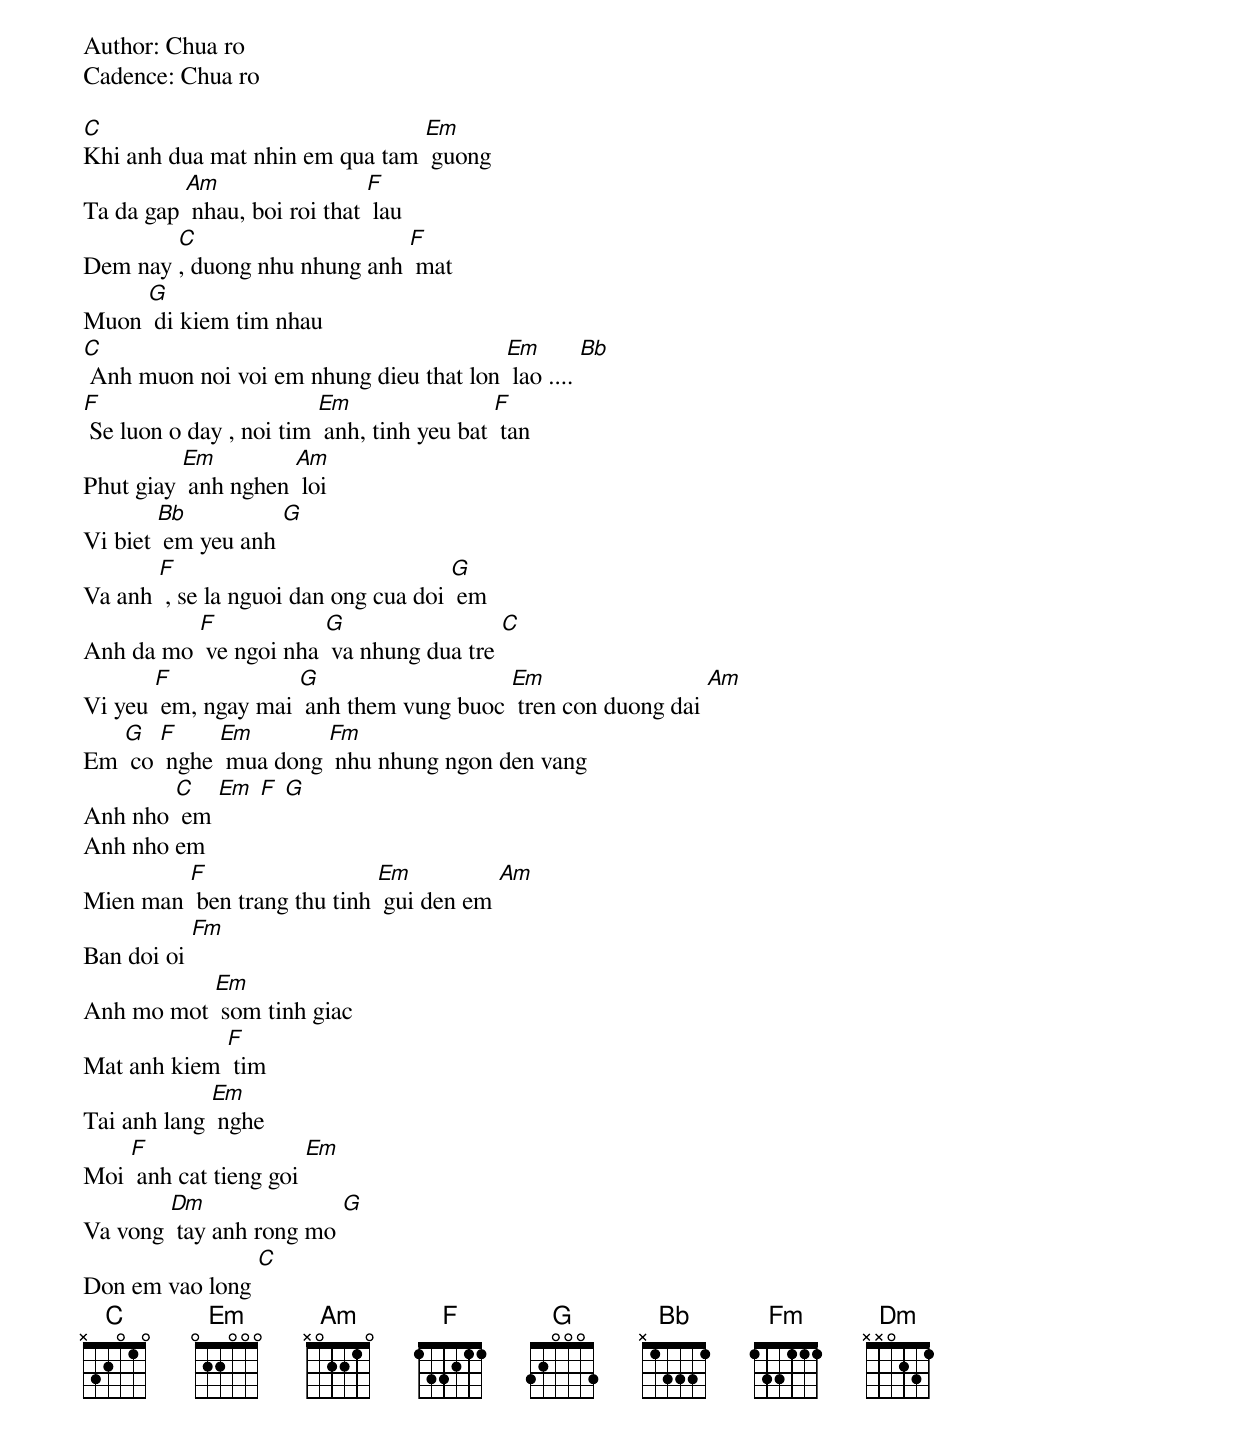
Author: Chua ro
Cadence: Chua ro

[C]Khi anh dua mat nhin em qua tam [Em] guong
Ta da gap [Am] nhau, boi roi that [F] lau
Dem nay [C], duong nhu nhung anh [F] mat
Muon [G] di kiem tim nhau
[C] Anh muon noi voi em nhung dieu that lon [Em] lao .... [Bb]
[F] Se luon o day , noi tim [Em] anh, tinh yeu bat [F] tan
Phut giay [Em] anh nghen [Am] loi
Vi biet [Bb] em yeu anh [G]
Va anh [F] , se la nguoi dan ong cua doi [G] em
Anh da mo [F] ve ngoi nha [G] va nhung dua tre [C]
Vi yeu [F] em, ngay mai [G] anh them vung buoc [Em] tren con duong dai [Am]
Em [G] co [F] nghe [Em] mua dong [Fm] nhu nhung ngon den vang
Anh nho [C] em [Em] [F] [G]
Anh nho em
Mien man [F] ben trang thu tinh [Em] gui den em [Am]
Ban doi oi [Fm]
Anh mo mot [Em] som tinh giac
Mat anh kiem [F] tim
Tai anh lang [Em] nghe
Moi [F] anh cat tieng goi [Em]
Va vong [Dm] tay anh rong mo [G]
Don em vao long [C]
